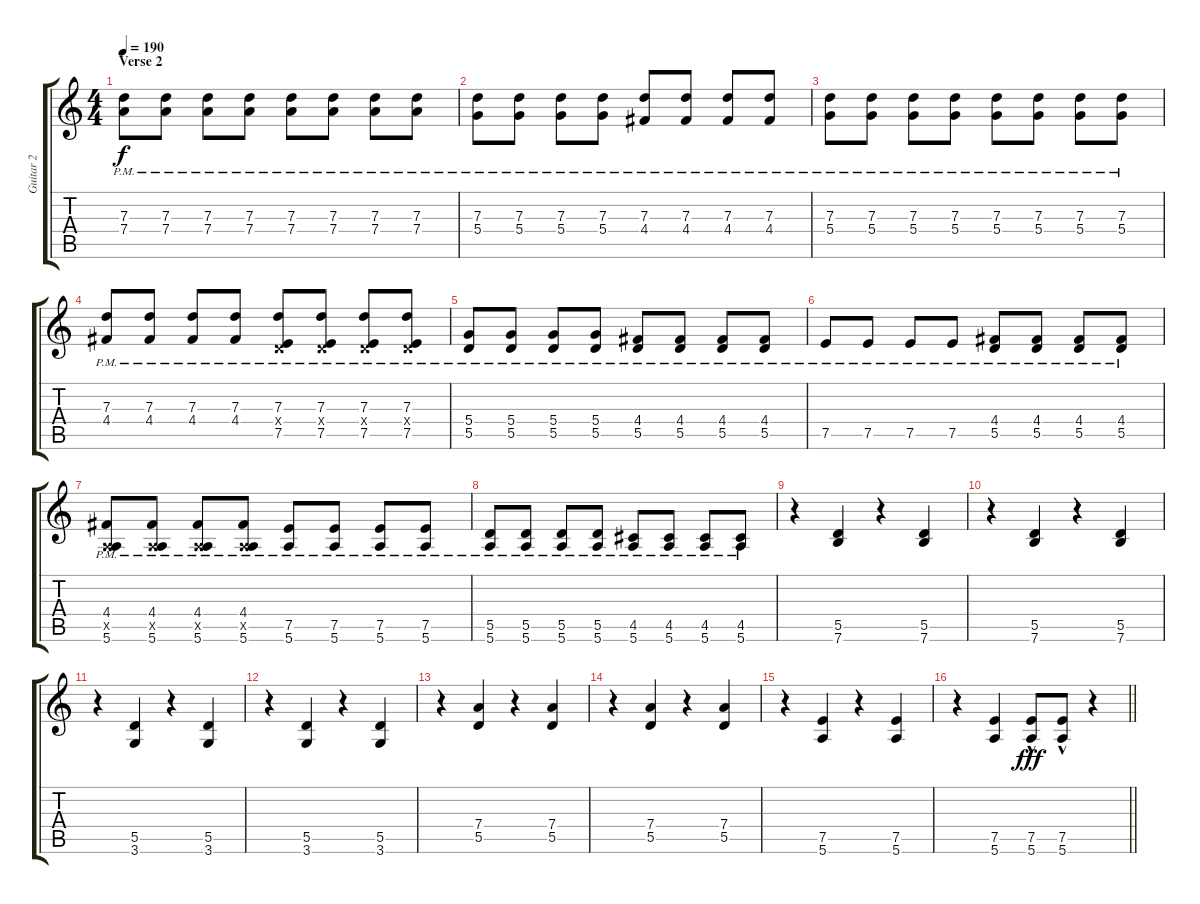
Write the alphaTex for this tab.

\track ("Guitar 2" "Guitar 2") {instrument overdrivenguitar}
\staff {score tabs}
\tuning (E4 B3 G3 D3 A2 E2) {hide}
\ts (4 4)
\section ("" "Verse 2")
\tempo 190
\clef g2
\ks c
(7.3{pm} 7.4{pm}).8{dy f} (7.3{pm} 7.4{pm}).8 (7.3{pm} 7.4{pm}).8 (7.3{pm} 7.4{pm}).8 (7.3{pm} 7.4{pm}).8 (7.3{pm} 7.4{pm}).8 (7.3{pm} 7.4{pm}).8 (7.3{pm} 7.4{pm}).8 |
(7.3{pm} 5.4{pm}).8 (7.3{pm} 5.4{pm}).8 (7.3{pm} 5.4{pm}).8 (7.3{pm} 5.4{pm}).8 (7.3{pm} 4.4{pm}).8 (7.3{pm} 4.4{pm}).8 (7.3{pm} 4.4{pm}).8 (7.3{pm} 4.4{pm}).8 |
(7.3{pm} 5.4{pm}).8 (7.3{pm} 5.4{pm}).8 (7.3{pm} 5.4{pm}).8 (7.3{pm} 5.4{pm}).8 (7.3{pm} 5.4{pm}).8 (7.3{pm} 5.4{pm}).8 (7.3{pm} 5.4{pm}).8 (7.3{pm} 5.4{pm}).8 |
(7.3{pm} 4.4{pm}).8 (7.3{pm} 4.4{pm}).8 (7.3{pm} 4.4{pm}).8 (7.3{pm} 4.4{pm}).8 (7.3{pm} 0.4{x} 7.5{pm}).8 (7.3{pm} 0.4{x} 7.5{pm}).8 (7.3{pm} 0.4{x} 7.5{pm}).8 (7.3{pm} 0.4{x} 7.5{pm}).8 |
(5.4{pm} 5.5{pm}).8 (5.4{pm} 5.5{pm}).8 (5.4{pm} 5.5{pm}).8 (5.4{pm} 5.5{pm}).8 (4.4{pm} 5.5{pm}).8 (4.4{pm} 5.5{pm}).8 (4.4{pm} 5.5{pm}).8 (4.4{pm} 5.5{pm}).8 |
7.5{pm}.8 7.5{pm}.8 7.5{pm}.8 7.5{pm}.8 (4.4{pm} 5.5{pm}).8 (4.4{pm} 5.5{pm}).8 (4.4{pm} 5.5{pm}).8 (4.4{pm} 5.5{pm}).8 |
(4.4{pm} 0.5{x} 5.6{pm}).8 (4.4{pm} 0.5{x} 5.6{pm}).8 (4.4{pm} 0.5{x} 5.6{pm}).8 (4.4{pm} 0.5{x} 5.6{pm}).8 (7.5{pm} 5.6{pm}).8 (7.5{pm} 5.6{pm}).8 (7.5{pm} 5.6{pm}).8 (7.5{pm} 5.6{pm}).8 |
(5.5{pm} 5.6{pm}).8 (5.5{pm} 5.6{pm}).8 (5.5{pm} 5.6{pm}).8 (5.5{pm} 5.6{pm}).8 (4.5{pm} 5.6{pm}).8 (4.5{pm} 5.6{pm}).8 (4.5{pm} 5.6{pm}).8 (4.5{pm} 5.6{pm}).8 |
r.4 (5.5 7.6).4 r.4 (5.5 7.6).4 |
r.4 (5.5 7.6).4 r.4 (5.5 7.6).4 |
r.4 (5.5 3.6).4 r.4 (5.5 3.6).4 |
r.4 (5.5 3.6).4 r.4 (5.5 3.6).4 |
r.4 (7.4 5.5).4 r.4 (7.4 5.5).4 |
r.4 (7.4 5.5).4 r.4 (7.4 5.5).4 |
r.4 (7.5 5.6).4 r.4 (7.5 5.6).4 |
\barLineRight lightlight
r.4 (7.5 5.6).4 (7.5{hac} 5.6{hac}).8{dy fff} (7.5{hac} 5.6{hac}).8 r.4
